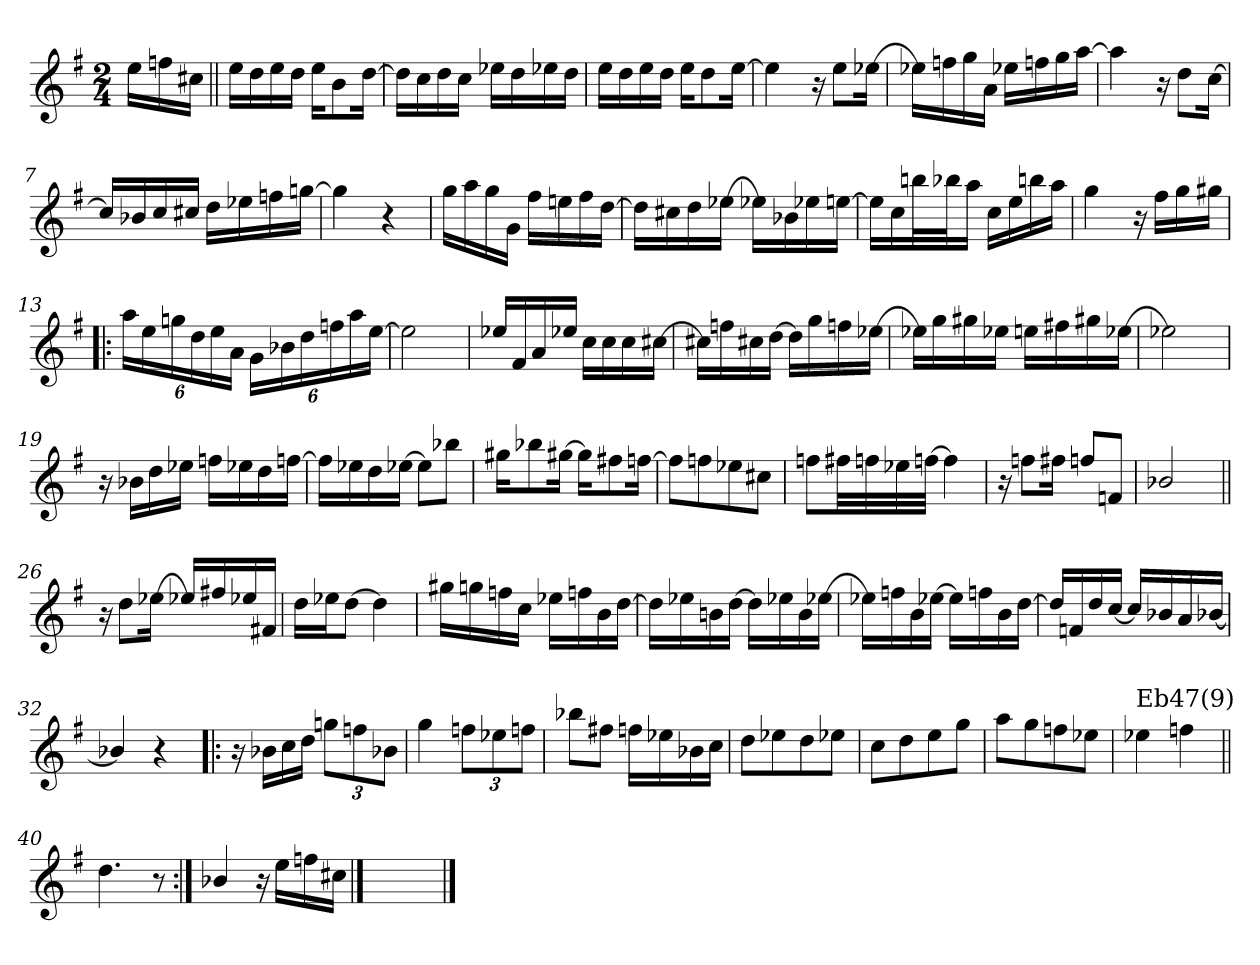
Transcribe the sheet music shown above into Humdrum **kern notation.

**kern
*part1
*staff1
*clefG2
*k[f#]
*G:
*M2/4
*MM60
=
16ee\LL
16ffn\
16cc#X\JJ
=1||
16ee\LL
16dd\
16ee\
16dd\JJ
16ee\KL
8b\
[16dd\Jk
=2
16dd\LL]
16cc\
16dd\
16cc\JJ
16ee-X\LL
16dd\
16ee-X\
16dd\JJ
=3
16ee\LL
16dd\
16ee\
16dd\JJ
16ee\KL
8dd\
[16ee\Jk
=4
4ee\]
16r
8ee\L
[16ee-X\Jk
!!LO:LB:g=z
=5
16ee-X\LL]
16ffn\
16gg\
16a\JJ
16ee-X\LL
16ffn\
16gg\
[16aa\JJ
=6
4aa\]
16r
8dd\L
[16cc\Jk
=7
16cc/LL]
16b-X/
16cc/
16cc#X/JJ
16dd\LL
16ee-X\
16ffn\
[16ggn\JJ
=8
4gg\]
4r
!!LO:LB:g=z
=9
16gg\LL
16aa\
16gg\
16g\JJ
16ff#\LL
16een\
16ff#\
[16dd\JJ
=10
16dd\LL]
16cc#X\
16dd\
[16ee-X\JJ
16ee-X\LL]
16b-X\
16ee-X\
[16een\JJ
=11
16ee\LL]
16cc\
32bbn\L
32bb-X\J
16aa\JJ
16cc\LL
16ee\
16bbn\
16aa\JJ
=12
4gg\
16r
16ff#\LL
16gg\
16gg#X\JJ
!!LO:LB:g=z
=13!|:
24aa\LL
24ee\
24ggn\
24dd\
24ee\
24a\JJ
24g\LL
24b-X\
24dd\
24ffn\
24aa\
[24ee\JJ
=14
2ee\]
=15
16ee-X/LL
16f#/
16a/
16ee-X/JJ
16cc\LL
16cc\
16cc\
[16cc#X\JJ
=16
16cc#X\LL]
16ffn\
16cc#X\
[16dd\JJ
16dd\LL]
16gg\
16ffn\
[16ee-X\JJ
!!LO:LB:g=z
=17
16ee-X\LL]
16gg\
16gg#X\
16ee-X\JJ
16een\LL
16ff#X\
16gg#X\
[16ee-X\JJ
=18
2ee-X\]
=19
16r
16b-X\LL
16dd\
16ee-X\JJ
16ffn\LL
16ee-X\
16dd\
[16ffn\JJ
=20
16ffn\LL]
16ee-X\
16dd\
[16ee-X\JJ
8ee-\L]
8bb-X\J
!!LO:LB:g=z
=21
16gg#X\KL
8bb-X\
[16gg#X\Jk
16gg#\KL]
8ff#X\
[16ffn\Jk
=22
8ffn\L]
8ff\
8ee-X\
8cc#X\J
=23
8ffn\L
32ff#X\LL
32ffn\
32ee-X\
[32ffn\JJJ
4ff\]
=24
16r
8ffn\L
16ff#X\Jk
8ffn/L
8fn/J
!!LO:LB:g=z
=25
2b-X/
=26||
16r
8dd\L
[16ee-X\Jk
16ee-X/LL]
16ff#X/
16ee-X/
16f#X/JJ
=27
16dd\LL
16ee-X\J
[8dd\J
4dd\]
=28
16gg#X\LL
16ggn\
16ffn\
16cc\JJ
16ee-X\LL
16ffn\
16b\
[16dd\JJ
!!LO:LB:g=z
=29
16dd\LL]
16ee-X\
16bn\
[16dd\JJ
16dd\LL]
16ee-X\
16b\
[16ee-X\JJ
=30
16ee-X\LL]
16ffn\
16b\
[16ee-X\JJ
16ee-\LL]
16ffn\
16b\
[16dd\JJ
=31
16dd/LL]
16fn/
16dd/
[16cc/JJ
16cc/LL]
16b-X/
16a/
[16b-X/JJ
=32
4b-X/]
4r
!!LO:LB:g=z
=33!|:
16r
16b-X\LL
16cc\
16dd\JJ
12ggn\L
12ffn\
12b-X\J
=34
4gg\
12ffn\L
12ee-X\
12ffn\J
=35
8bb-X\L
8ff#X\J
16ffn\LL
16ee-X\
16b-X\
16cc\JJ
=36
8dd\L
8ee-X\
8dd\
8ee-X\J
=37
8cc\L
8dd\
8ee\
8gg\J
!!LO:LB:g=z
=38
8aa\L
8gg\
8ffn\
8ee-X\J
=39
!LO:TX:a:t=Eb47(9)
4ee-X\
4ffn\
=40||
4.dd\
8r
=41:|!
4b-X/
16r
16ee\LL
16ffn\
16cc#X\JJ
==42
2ryy
==
*-
